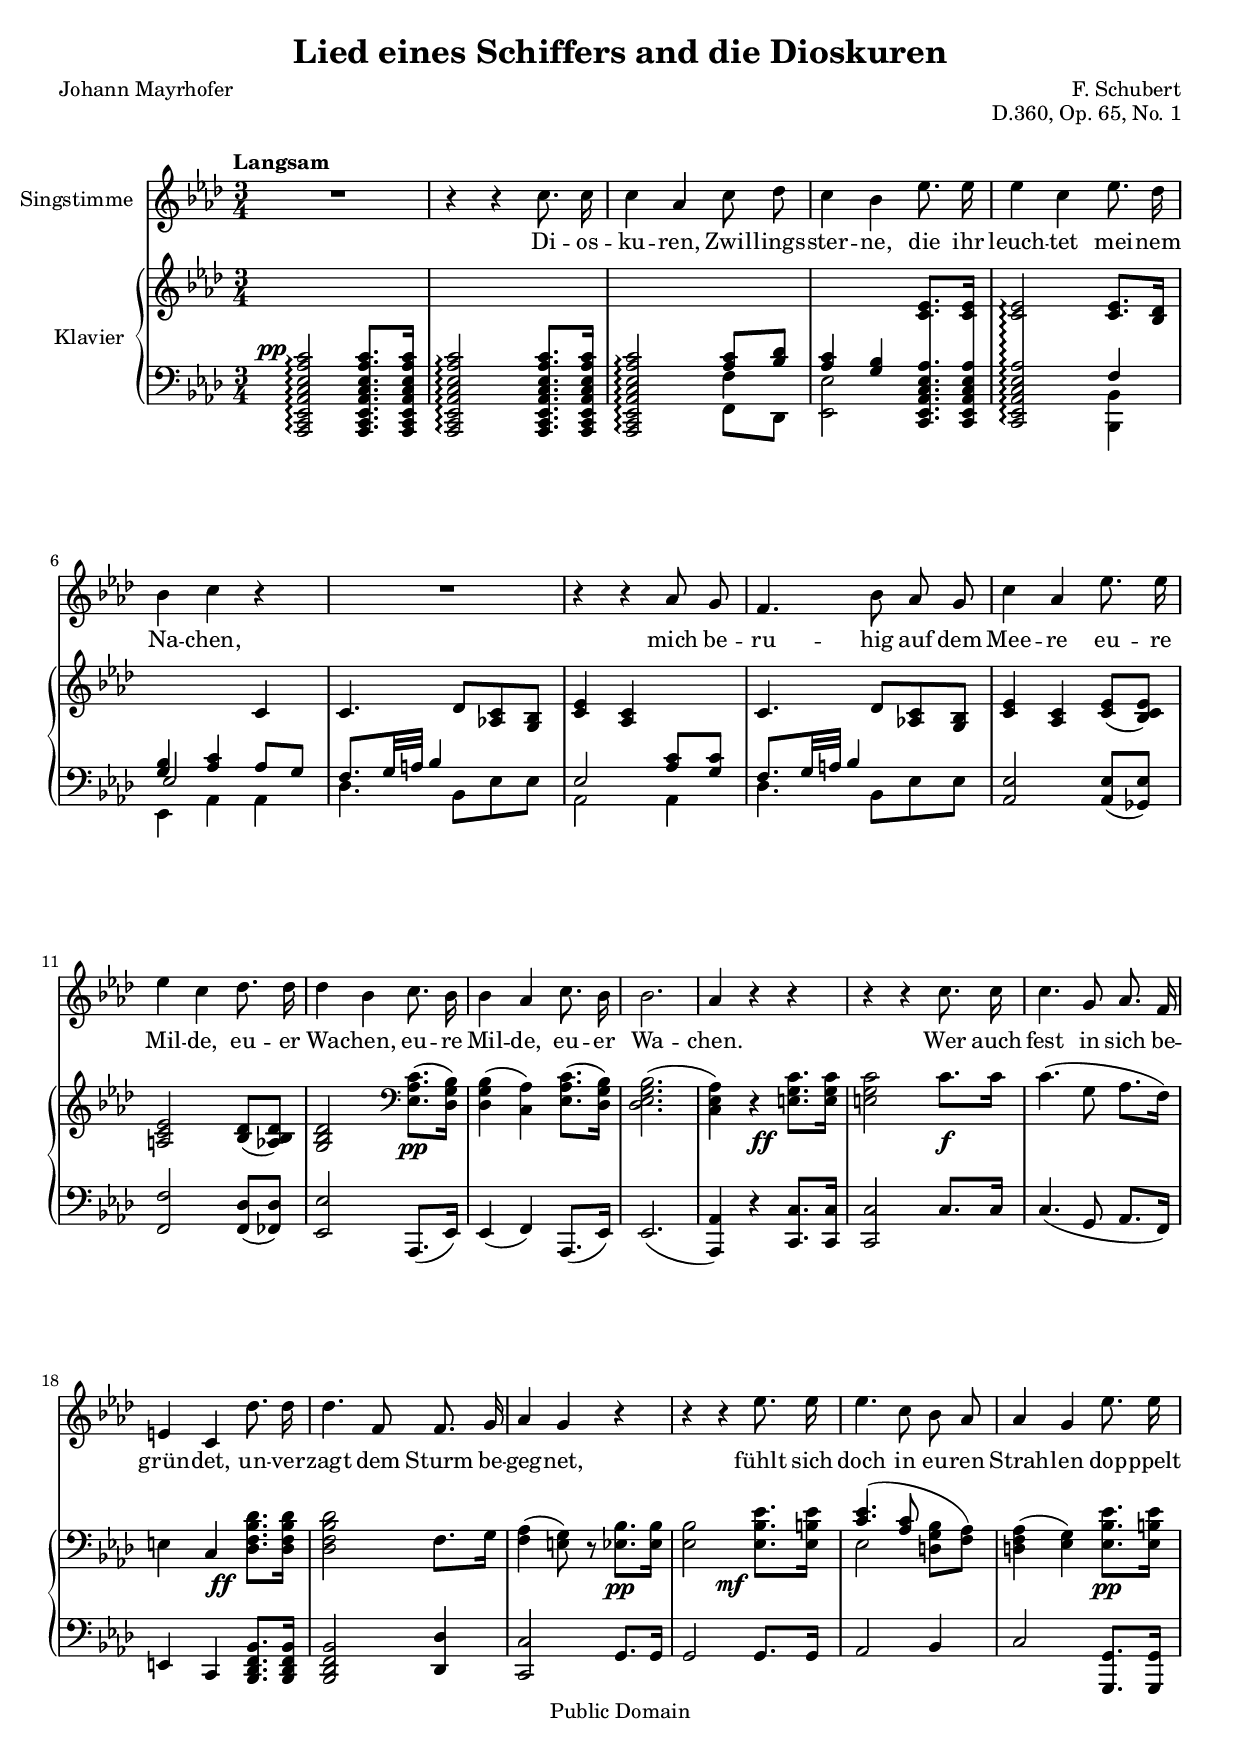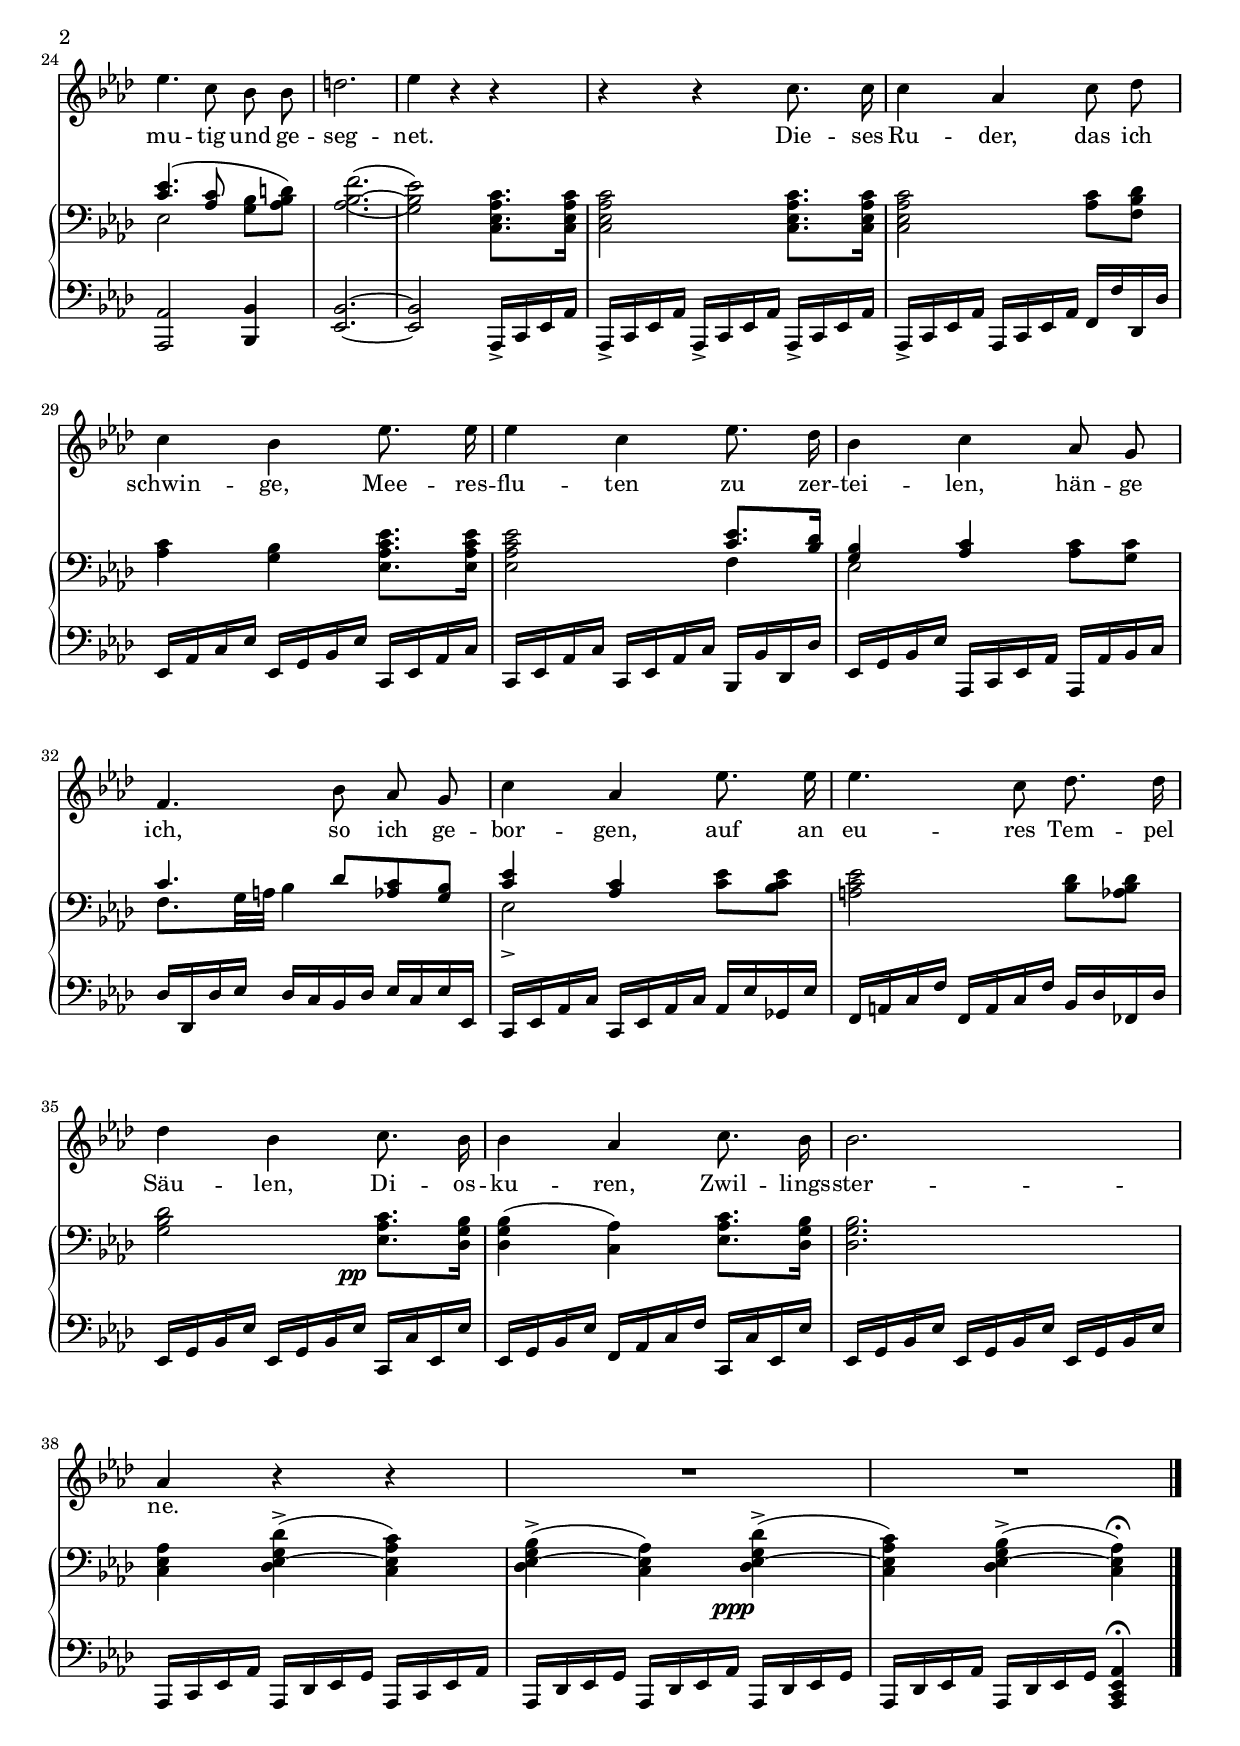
\version "2.18.0"

\header {
  title = "Lied eines Schiffers and die Dioskuren"
  composer = "F. Schubert"
  poet = "Johann Mayrhofer"
  opus = "D.360, Op. 65, No. 1"
  % Remove default LilyPond tagline
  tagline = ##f

  % Mutopia headers
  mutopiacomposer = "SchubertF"
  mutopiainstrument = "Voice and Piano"
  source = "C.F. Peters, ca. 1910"
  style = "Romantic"
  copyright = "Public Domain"
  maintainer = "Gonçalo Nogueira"
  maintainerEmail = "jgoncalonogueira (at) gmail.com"
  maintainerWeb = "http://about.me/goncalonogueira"
}

\paper {
  page-count = #2
  ragged-last-bottom = ##f
}

#(set-global-staff-size 18)

global = {
  \key as \major
  \numericTimeSignature
  \time 3/4
  \tempo "Langsam"
}

% Tweaks

smallStem = {
  \once \override Stem.length = #4.5
}

changeRight = {
  \change Staff = "right"
}

changeLeft = {
  \change Staff = "left"
}

hideStem = {
  \override Stem.stencil = ##f
}

shiftLeft = {
  \once \override NoteColumn.horizontal-shift = #1
}

offsetDynamic = {
  \once \override DynamicText.X-offset = #-4
}

shapeSlur = {
  \shape #'((0 . -0.2) (0 . 0) (0.7 . 0) (0 . -1.2)) Slur
}

shapeSlurA = {
  \shape #'((0.7 . 0.8) (0 . 1) (0 . 1) (-0.7 . 0.8)) Slur
}

shapeTie = {
  \shape #'((0.8 . -0.3) (0 . -0.3) (0 . -0.3) (0 . -0.3)) Tie
}

tweakDamping = {
  \once \override Beam.damping = #0.5
}

dropTies = {
  \override Tie.Y-offset = #-0.8
}

dropAccent = {
  \once \override Script.Y-offset = #-4.5
}

voice = \relative c'' {
  \global
  \dynamicUp
  \autoBeamOff
  % Music follows here.
  R2. |
  r4 r4 c8. c16 |
  c4 aes c8 des |
  c4 bes ees8. ees16 |  
  ees4 c ees8. des16 |
  bes4 c r4 |

  R2. |

  r4 r4 aes8 g |
  f4. bes8 aes g | 
  c4 aes ees'8. ees16 |
  ees4 c des8. des16 |
  des4 bes c8. bes16 |
  bes4 aes c8. bes16 |
  bes2. |  
  aes4 r4 r4 |

  r4 r4 c8. c16 |
  c4. g8 aes8. f16 |
  e4 c des'8. des16 |
  des4. f,8 f8. g16 |  
  aes4 g r4 |

  r4 r4 ees'8. ees16 |
  ees4. c8 bes aes |
  aes4 g ees'8. ees16 |
  ees4. c8 bes bes |  
  d2. |
  ees4 r4 r4 |

  r4 r4 c8. c16 |
  c4 aes c8 des |  
  c4 bes ees8. ees16 |
  ees4 c ees8. des16 |
  bes4 c aes8 g |  
  f4. bes8 aes g |
  c4 aes ees'8. ees16 |
  ees4. c8 des8. des16 |  
  des4 bes c8. bes16 |
  bes4 aes c8. bes16 |
  bes2. |  
  aes4 r4 r4 |

  R2. |
  R2. |
  \bar "|."
}

verse = \lyricmode {
  % Lyrics follow here.
  Di -- os -- ku -- ren, Zwil -- lings -- ster -- ne,
  die ihr leuch -- tet mei -- nem Na -- chen,

  mich be -- ru -- hig auf dem Mee -- re eu -- re Mil -- de,
  eu -- er Wa -- chen, eu -- re Mil -- de, eu -- er Wa -- chen.

  Wer auch fest in sich be -- grün -- det,
  un -- ver -- zagt dem Sturm be -- geg -- net,
  fühlt sich doch in eu -- ren Strah -- len
  dop -- ppelt mu -- tig und ge -- seg -- net. 

  Die -- ses Ru -- der, das ich schwin -- ge,
  Mee -- res -- flu  -- ten zu zer -- tei -- len,
  hän -- ge ich, so ich ge -- bor -- gen,
  auf an eu -- res Tem -- pel Säu -- len,
  Di -- os -- ku -- ren, Zwil -- lings -- ster -- ne.
  
}

right = \relative c' {
  \global
  % Music follows here.
  s2. |
  s2. |
  \changeLeft
  \stemUp
  s4 s4 <aes c>8 <bes des> |
  <aes c>4 <g bes> \changeRight <c ees>8. <c ees>16 |
  <c ees>2\arpeggio <c ees>8. <bes des>16 |
  \changeLeft
  <g bes>4 <aes c> \changeRight c4 |
  c4. des8 <aes! c> <g bes> |
  <c ees>4 <aes c> s4 |
  c4. des8 <aes! c> <g bes> |
  <c ees>4 <aes c> <c ees>8( <bes c ees>) |
  <a c ees>2 <bes des>8( <aes bes des>) |
  <g bes des>2 \clef bass \stemDown <ees aes c>8.\pp( <des g bes>16) |
  <des g bes>4( <c aes'>) <ees aes c>8.( <des g bes>16) |
  <des ees g bes>2.( |
  <c ees aes>4) r4 \stemNeutral \offsetDynamic <e g c>8.\ff <e g c>16 |

  <e g c>2 c'8.\f c16 |
  c4.( g8 aes8. f16) |
  e4 c \offsetDynamic <des f bes des>8.\ff <des f bes des>16 |
  <des f bes des>2 f8. g16 |
  <f aes>4( <e g>8) r8 <ees bes'>8.\pp <ees bes'>16 |

  <ees bes'>2 \offsetDynamic <ees bes' ees>8.\mf <ees b' ees>16 |
  << { \shapeSlur <c' ees>4.( <aes c>8 \stemDown \autoBeamOff <d, g bes>[ <f aes>]) | } \\ { ees2 s4 | } >>
  <d f aes>4( <ees g>) <ees bes' ees>8.\pp <ees b' ees>16 |
  << { <c' ees>4.( <aes c>8 \stemDown \autoBeamOff <g bes>[ <aes bes d>]) | } \\ { ees2 s4 | } >>
  <<
    {
      \stemDown
      \shapeTie
      <bes' f'>2.~( |
      <bes ees>2)
    }

    \\

    {
      \hideStem
      \shiftLeft
      \shapeSlurA
      aes2.( |
      g2)
    }
  >>

  <c, ees aes c>8. <c ees aes c>16 |
  <c ees aes c>2 <c ees aes c>8. <c ees aes c>16 |
  <c ees aes c>2 <aes' c>8 <f bes des> |
  <aes c>4 <g bes> <ees aes c ees>8. <ees aes c ees>16 |
  <ees aes c ees>2
  <<
    {
      <c' ees>8. <bes des>16 |
      <g bes>4 <aes c> s4 |
      c4. des8 <aes c> <g bes> |
      <c ees>4 <aes c> s4 |
    }
    \\
    {
      f4 |
      ees2 <aes c>8 <g c> |
      f8. g32 a bes4 s4 |
      \dropAccent
      ees,2_> <c' ees>8 <bes c ees> |
    }
  >>
  <a c ees>2 <bes des>8 <aes bes des> |
  <g bes des>2 \offsetDynamic <ees aes c>8.\pp <des g bes>16 |
  <des g bes>4( <c aes'>) <ees aes c>8. <des g bes>16 |
  <des g bes>2. |

  \dropTies
  <c ees aes>4 <des ees g des'>->~( <c ees aes c>) |
  <des ees g bes>->~( <c ees aes>) \offsetDynamic <des ees g des'>->~(\ppp |
  <c ees aes c>) <des ees g bes>->~( <c ees aes>)\fermata |
}

left = \relative c' {
  \global
  % Music follows here.
  \offsetDynamic <aes,, c ees aes c ees aes c>2^\pp\arpeggio <aes c ees aes c ees aes c>8. <aes c ees aes c ees aes c>16 |
  <aes c ees aes c ees aes c>2\arpeggio <aes c ees aes c ees aes c>8. <aes c ees aes c ees aes c>16 |
  <aes c ees aes c ees aes c>2\arpeggio  << {\stemDown \smallStem f''4} \\ {f,8 des} >> |
  \stemDown <ees ees'>2 \stemNeutral \autoBeamOff \crossStaff { <c ees aes c ees aes>8. <c ees aes c ees aes>16 |
  <c ees aes c ees aes>2\arpeggio } \autoBeamOn
  <<
    {
      f'4 |
      \voiceThree ees2 \voiceOne aes8 g |
      \tweakDamping
      f8. g32 a bes4 s4 |
      ees,2 <aes c>8 <g c> |
      \tweakDamping
      f8. g32 a bes4 s4 |
    }

  \\

    {
      <bes,, bes'>4 |
      ees aes aes |
      des4. bes8 ees es |
      aes,2 aes4 |
      des4. bes8 ees ees |
    }
  >>
  <aes, ees'>2 <aes ees'>8( <ges ees'>) |
  <f f'>2 <f des'>8( <fes des'>) |
  <ees ees'>2 aes,8.( ees'16) |
  ees4( f) aes,8.( ees'16) |
  ees2.( |
  <aes, aes'>4) r4 <c c'>8. <c c'>16 |
  <c c'>2 c'8. c16 |
  c4.( g8 aes8. f16) |
  e4 c <bes des f bes>8. <bes des f bes>16 |
  <bes des f bes>2 <des des'>4 |
  <c c'>2 g'8. g16 |
  g2 g8. g16 |
  aes2 bes4 |
  c2 <g, g'>8. <g g'>16 |
  <aes aes'>2 <bes bes'>4 |
  <ees bes'>2.~ |
  <ees bes'>2

  aes,16-> c ees aes |
  aes,16-> c ees aes aes,16-> c ees aes aes,16-> c ees aes |
  aes,16-> c ees aes aes,16 c ees aes f f' des, des' |
  ees, aes c ees ees, g bes ees c, ees aes c |
  c, ees aes c c, ees aes c bes, bes' des, des' |
  ees, g bes ees aes,, c ees aes aes, aes' bes c |
  des des, des' ees des c bes des ees c ees ees, |
  c ees aes c c, ees aes c aes ees' ges, ees' |
  f, a c f f, a c f bes, des fes, des' |
  ees, g bes ees ees, g bes ees c, c' ees, ees' |
  ees, g bes ees f, aes c f c, c' ees, ees' |
  ees, g bes ees ees, g bes ees ees, g bes ees |
  aes,, c ees aes aes, des ees g aes, c ees aes |
  aes, des ees g aes, des ees aes aes, des ees g |
  aes, des ees aes aes, des ees g <aes, c ees aes>4\fermata |
}

VoicePart = \new Staff \with {
  instrumentName = "Singstimme"
  midiInstrument = #"clarinet"
} { \voice }
\addlyrics { \verse }

pianoPart = \new PianoStaff \with {
  instrumentName = "Klavier"
  connectArpeggios = ##t
  \consists #Span_stem_engraver
  \override StaffGrouper.staff-staff-spacing.basic-distance = #0.1
  \override StaffGrouper.staff-staff-spacing.padding = #2
  midiInstrument = #"piano"
} <<
  \new Staff = "right" \right
  \new Staff = "left" { \clef bass \left }
>>

\score {
  <<
    \VoicePart
    \pianoPart
  >>
  \midi {
    \tempo 4 = 50
  }
  \layout {
    \context {
      \Staff
      \override VerticalAxisGroup.default-staff-staff-spacing =
        #'((basic-distance . 3)
          (minimum-distance . 1)
          (padding . 1))
    }
  }
}
